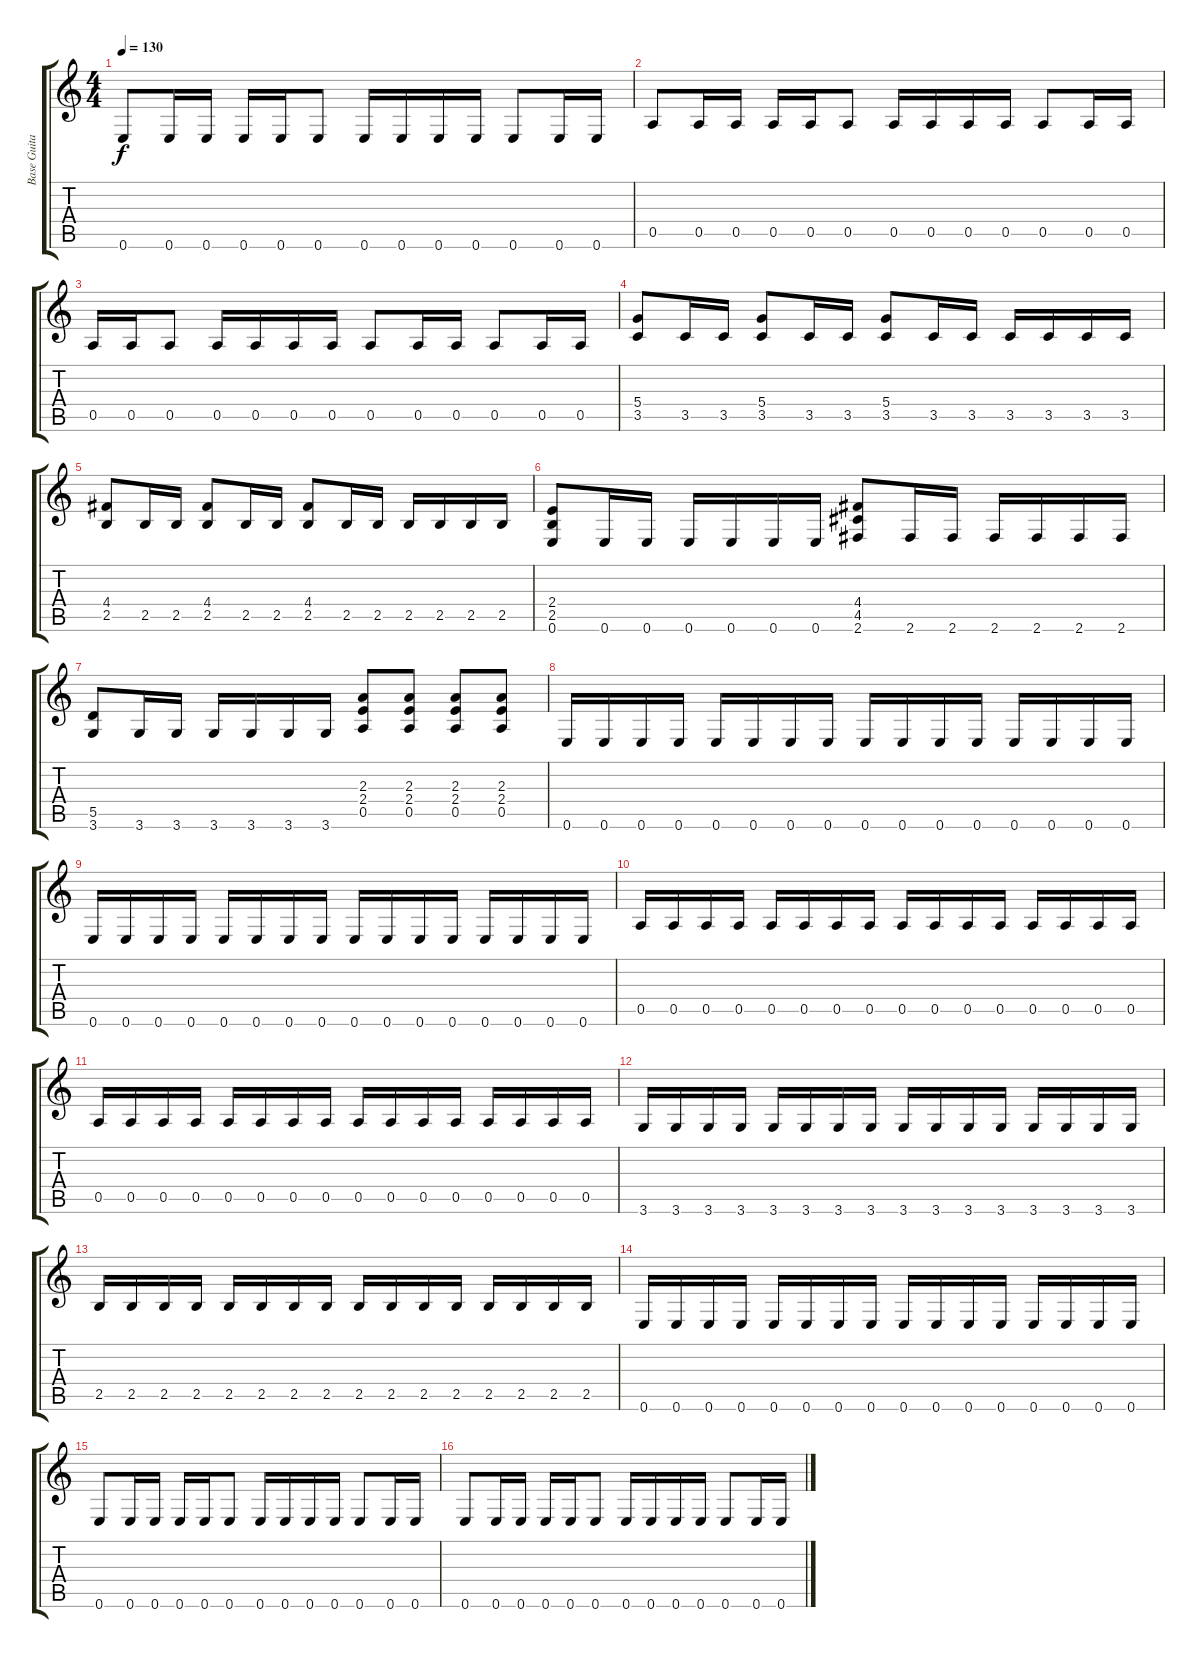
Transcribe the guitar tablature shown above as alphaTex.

\track ("Base Guitar" "Base Guita") {instrument overdrivenguitar}
\staff {score tabs}
\tuning (E4 B3 G3 D3 A2 E2) {hide}
\ts (4 4)
\tempo 130
\clef g2
\ks c
0.6.8{dy f} 0.6.16 0.6.16 0.6.16 0.6.16 0.6.8 0.6.16 0.6.16 0.6.16 0.6.16 0.6.8 0.6.16 0.6.16 |
0.5.8 0.5.16 0.5.16 0.5.16 0.5.16 0.5.8 0.5.16 0.5.16 0.5.16 0.5.16 0.5.8 0.5.16 0.5.16 |
0.5.16 0.5.16 0.5.8 0.5.16 0.5.16 0.5.16 0.5.16 0.5.8 0.5.16 0.5.16 0.5.8 0.5.16 0.5.16 |
(5.4 3.5).8 3.5.16 3.5.16 (5.4 3.5).8 3.5.16 3.5.16 (5.4 3.5).8 3.5.16 3.5.16 3.5.16 3.5.16 3.5.16 3.5.16 |
(4.4 2.5).8 2.5.16 2.5.16 (4.4 2.5).8 2.5.16 2.5.16 (4.4 2.5).8 2.5.16 2.5.16 2.5.16 2.5.16 2.5.16 2.5.16 |
(2.4 2.5 0.6).8 0.6.16 0.6.16 0.6.16 0.6.16 0.6.16 0.6.16 (4.4 4.5 2.6).8 2.6.16 2.6.16 2.6.16 2.6.16 2.6.16 2.6.16 |
(5.5 3.6).8 3.6.16 3.6.16 3.6.16 3.6.16 3.6.16 3.6.16 (2.3 2.4 0.5).8 (2.3 2.4 0.5).8 (2.3 2.4 0.5).8 (2.3 2.4 0.5).8 |
0.6.16 0.6.16 0.6.16 0.6.16 0.6.16 0.6.16 0.6.16 0.6.16 0.6.16 0.6.16 0.6.16 0.6.16 0.6.16 0.6.16 0.6.16 0.6.16 |
0.6.16 0.6.16 0.6.16 0.6.16 0.6.16 0.6.16 0.6.16 0.6.16 0.6.16 0.6.16 0.6.16 0.6.16 0.6.16 0.6.16 0.6.16 0.6.16 |
0.5.16 0.5.16 0.5.16 0.5.16 0.5.16 0.5.16 0.5.16 0.5.16 0.5.16 0.5.16 0.5.16 0.5.16 0.5.16 0.5.16 0.5.16 0.5.16 |
0.5.16 0.5.16 0.5.16 0.5.16 0.5.16 0.5.16 0.5.16 0.5.16 0.5.16 0.5.16 0.5.16 0.5.16 0.5.16 0.5.16 0.5.16 0.5.16 |
3.6.16 3.6.16 3.6.16 3.6.16 3.6.16 3.6.16 3.6.16 3.6.16 3.6.16 3.6.16 3.6.16 3.6.16 3.6.16 3.6.16 3.6.16 3.6.16 |
2.5.16 2.5.16 2.5.16 2.5.16 2.5.16 2.5.16 2.5.16 2.5.16 2.5.16 2.5.16 2.5.16 2.5.16 2.5.16 2.5.16 2.5.16 2.5.16 |
0.6.16 0.6.16 0.6.16 0.6.16 0.6.16 0.6.16 0.6.16 0.6.16 0.6.16 0.6.16 0.6.16 0.6.16 0.6.16 0.6.16 0.6.16 0.6.16 |
0.6.8 0.6.16 0.6.16 0.6.16 0.6.16 0.6.8 0.6.16 0.6.16 0.6.16 0.6.16 0.6.8 0.6.16 0.6.16 |
0.6.8 0.6.16 0.6.16 0.6.16 0.6.16 0.6.8 0.6.16 0.6.16 0.6.16 0.6.16 0.6.8 0.6.16 0.6.16
